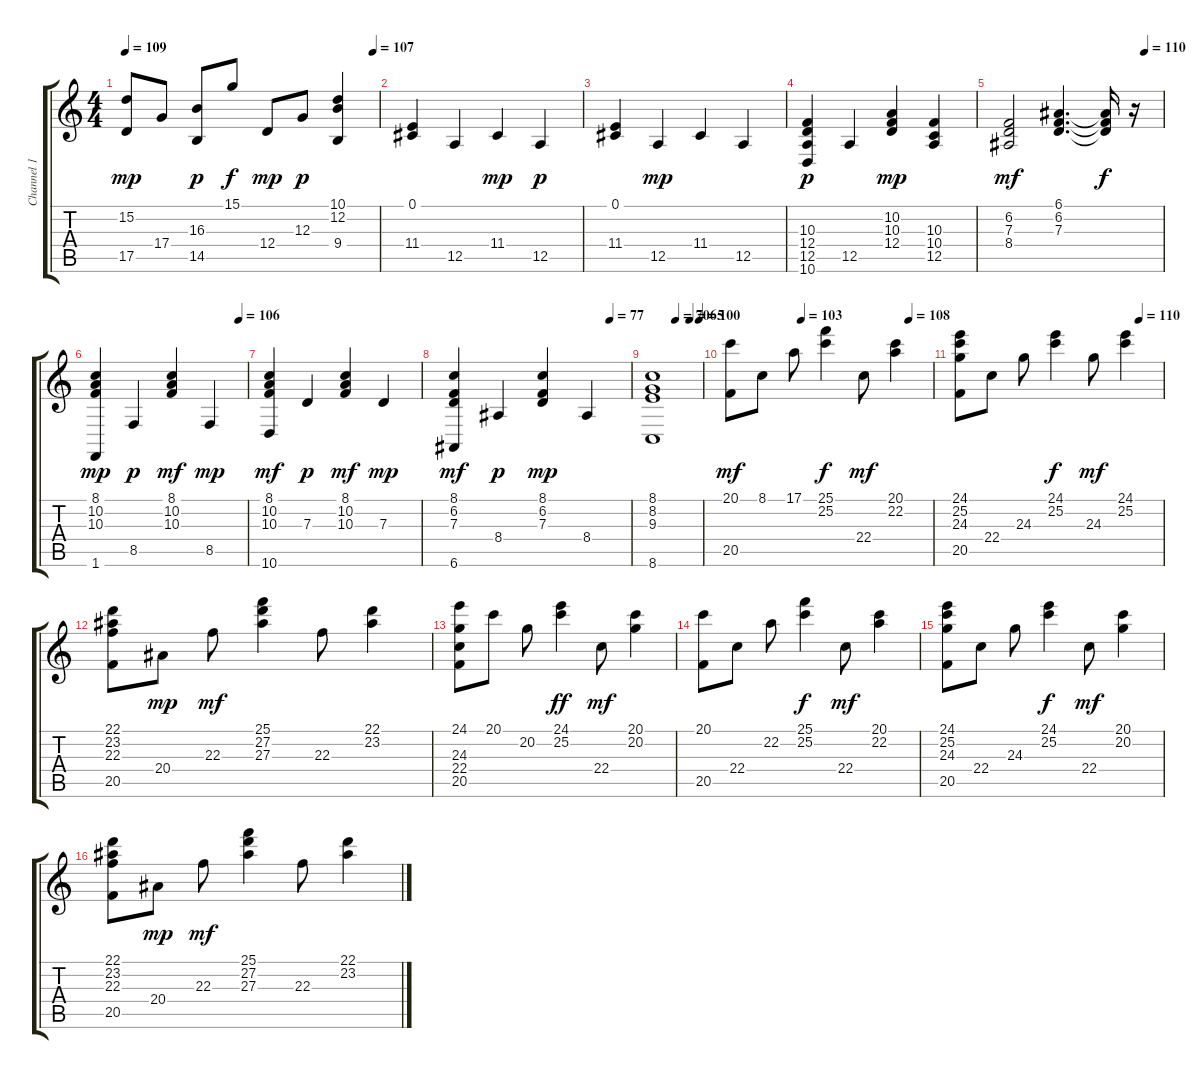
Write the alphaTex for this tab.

\track ("Channel 1" "Channel 1") {instrument acousticgrandpiano}
\staff {score tabs}
\tuning (E4 B3 G3 D3 A2 E2) {hide}
\ts (4 4)
\tempo 109
\tempo (107 0.9791666666666666)
\clef g2
\ks c
(15.2 17.5).8{dy mp} 17.4.8 (16.3 14.5).8{dy p} 15.1.8{dy f} 12.4.8{dy mp} 12.3.8{dy p} (10.1 12.2 9.4).4 |
(0.1 11.4).4 12.5.4 11.4.4{dy mp} 12.5.4{dy p} |
(0.1 11.4).4 12.5.4{dy mp} 11.4.4 12.5.4 |
(10.3 12.4 12.5 10.6).4{dy p} 12.5.4 (10.2 10.3 12.4).4{dy mp} (10.3 10.4 12.5).4 |
\tempo (110 0.8854166666666666)
(6.2 7.3 8.4).2{dy mf} (6.1 6.2 7.3).4{d} (6.1{t} 6.2{t} 7.3{t}).16{dy f} r.16 |
\tempo (106 0.9479166666666666)
(8.1 10.2 10.3 1.6).4{dy mp} 8.5.4{dy p} (8.1 10.2 10.3).4{dy mf} 8.5.4{dy mp} |
(8.1 10.2 10.3 10.6).4{dy mf} 7.3.4{dy p} (8.1 10.2 10.3).4{dy mf} 7.3.4{dy mp} |
\tempo (77 0.8854166666666666)
(8.1 6.2 7.3 6.6).4{dy mf} 8.4.4{dy p} (8.1 6.2 7.3).4{dy mp} 8.4.4 |
\tempo (70 0.4791666666666667)
\tempo (65 0.7604166666666666)
\tempo (100 0.9479166666666666)
(8.1 8.2 9.3 8.6).1 |
\tempo (103 0.3541666666666667)
\tempo (108 0.8854166666666666)
(20.1 20.5).8{dy mf} 8.1.8 17.1.8 (25.1 25.2).4{dy f} 22.4.8{dy mf} (20.1 22.2).4 |
\tempo (110 0.8854166666666666)
(24.1 25.2 24.3 20.5).8 22.4.8 24.3.8 (24.1 25.2).4{dy f} 24.3.8{dy mf} (24.1 25.2).4 |
(22.1 23.2 22.3 20.5).8 20.4.8{dy mp} 22.3.8{dy mf} (25.1 27.2 27.3).4 22.3.8 (22.1 23.2).4 |
(24.1 24.3 22.4 20.5).8 20.1.8 20.2.8 (24.1 25.2).4{dy ff} 22.4.8{dy mf} (20.1 20.2).4 |
(20.1 20.5).8 22.4.8 22.2.8 (25.1 25.2).4{dy f} 22.4.8{dy mf} (20.1 22.2).4 |
(24.1 25.2 24.3 20.5).8 22.4.8 24.3.8 (24.1 25.2).4{dy f} 22.4.8{dy mf} (20.1 20.2).4 |
(22.1 23.2 22.3 20.5).8 20.4.8{dy mp} 22.3.8{dy mf} (25.1 27.2 27.3).4 22.3.8 (22.1 23.2).4
